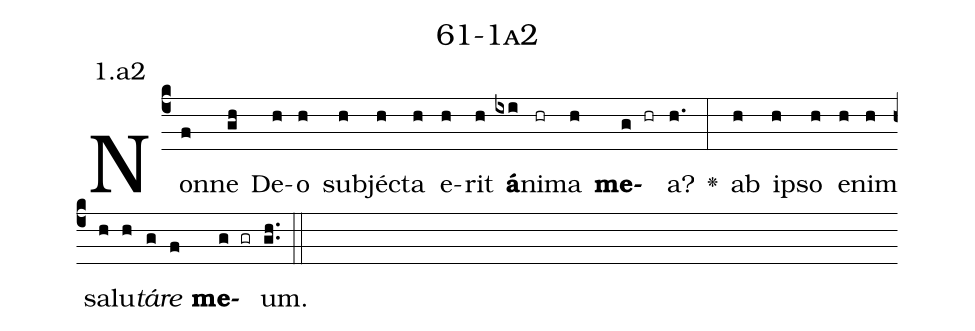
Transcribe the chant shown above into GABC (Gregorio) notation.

name: 61-1a2;
annotation: 1.a2;
%%
(c4)Non(f)ne(gh) De(h)o(h) sub(h)jéc(h)ta(h) e(h)rit(h) <b>á</b>(ixi)ni(hr)ma(h) <b>me</b>(g hr)a?(h.) <v>\greheightstar</v>(:) ab(h) ip(h)so(h) e(h)nim(h) sa(h)lu(h)<i>tá</i>(g)<i>re</i>(f) <b>me</b>(g gr)um.(gh..) (::)


%E(h) u(h) o(g) u(f) a(g) e.(gh..) (::)
